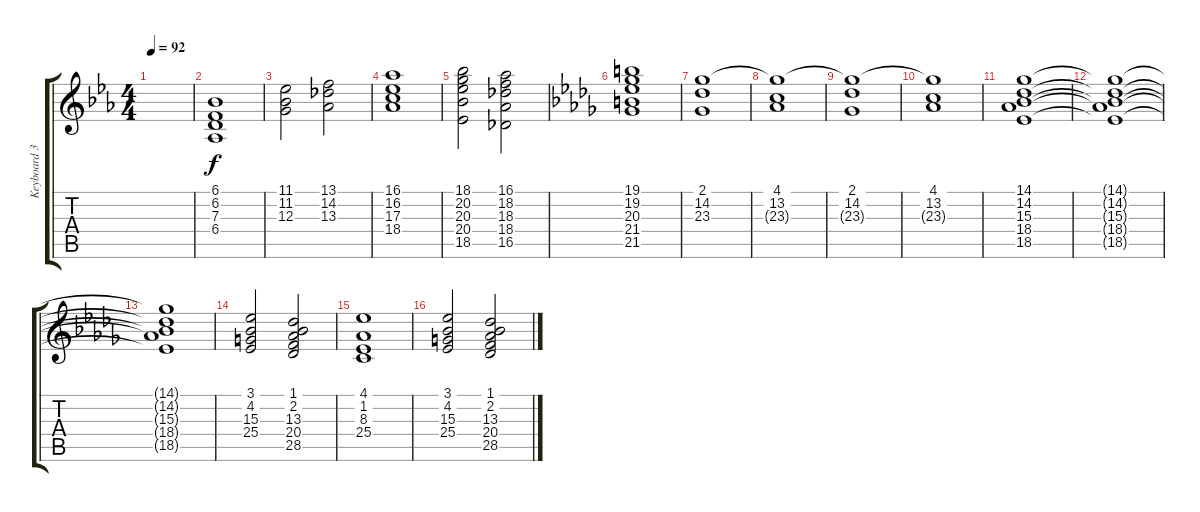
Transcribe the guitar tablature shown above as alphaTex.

\track ("Keyboard 3" "Keyboard 3") {instrument synthstrings1}
\staff {score tabs}
\tuning (E4 B3 G3 D3 A2 E2) {hide}
\ts (4 4)
\tempo 92
\clef g2
\ks eb
|
(6.1 6.2 7.3 6.4).1 |
(11.1 11.2 12.3).2 (13.1 14.2 13.3).2 |
(16.1 16.2 17.3 18.4).1 |
(18.1 20.2 20.3 20.4 18.5).2 (16.1 18.2 18.3 18.4 16.5).2 |
\ks db
(19.1 19.2 20.3 21.4 21.5).1 |
(2.1 14.2 23.3).1 |
(4.1 13.2 23.3{t}).1 |
(2.1 14.2 23.3{t}).1 |
(4.1 13.2 23.3{t}).1 |
(14.1 14.2 15.3 18.4 18.5).1 |
(14.1{t} 14.2{t} 15.3{t} 18.4{t} 18.5{t}).1 |
(14.1{t} 14.2{t} 15.3{t} 18.4{t} 18.5{t}).1 |
(3.1 4.2 15.3 25.4).2 (1.1 2.2 13.3 20.4 28.5).2 |
(4.1 1.2 8.3 25.4).1 |
(3.1 4.2 15.3 25.4).2 (1.1 2.2 13.3 20.4 28.5).2
